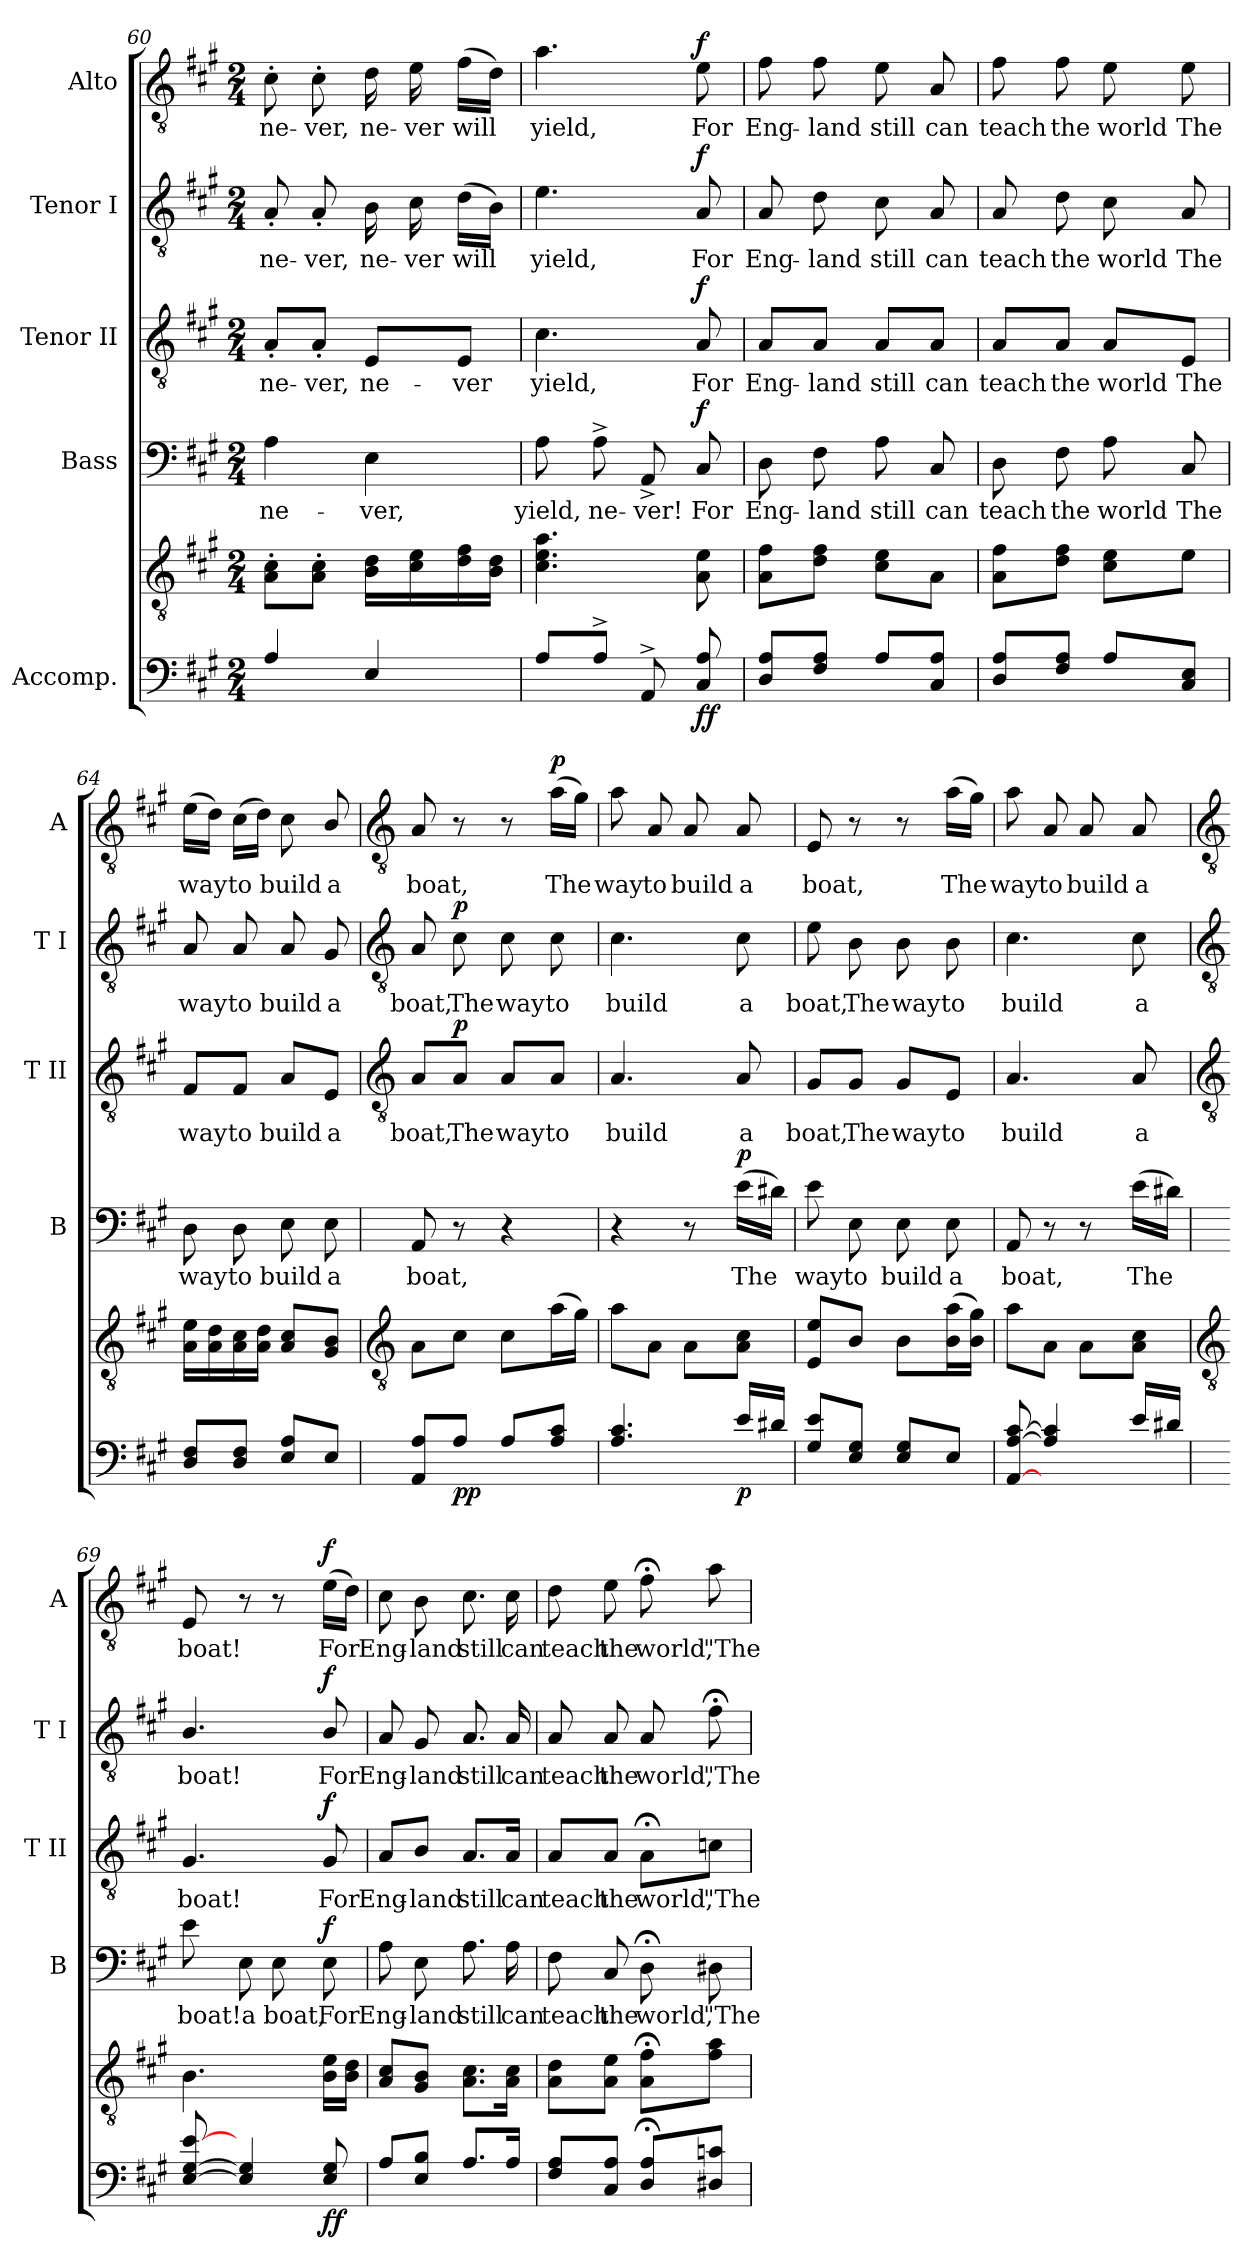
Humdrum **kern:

**kern	**kern	**dynam	**kern	**text	**dynam	**kern	**text	**dynam	**kern	**text	**dynam	**kern	**text	**dynam
*part5	*part5	*part5	*part4	*part4	*part4	*part3	*part3	*part3	*part2	*part2	*part2	*part1	*part1	*part1
*staff6	*staff5	*staff5/6	*staff4	*staff4	*staff4	*staff3	*staff3	*staff3	*staff2	*staff2	*staff2	*staff1	*staff1	*staff1
*I"Accomp.	*	*	*I"Bass	*	*	*I"Tenor II	*	*	*I"Tenor I	*	*	*I"Alto	*	*
*	*	*	*I'B	*	*	*I'T II	*	*	*I'T I	*	*	*I'A	*	*
!!LO:LB:g=z
*clefF4	*clefGv2	*	*clefF4	*	*	*clefGv2	*	*	*clefGv2	*	*	*clefGv2	*	*
*k[f#c#g#]	*k[f#c#g#]	*	*k[f#c#g#]	*	*	*k[f#c#g#]	*	*	*k[f#c#g#]	*	*	*k[f#c#g#]	*	*
*A:	*A:	*	*A:	*	*	*A:	*	*	*A:	*	*	*A:	*	*
*M2/4	*M2/4	*	*M2/4	*	*	*M2/4	*	*	*M2/4	*	*	*M2/4	*	*
=60	=60	=60	=60	=60	=60	=60	=60	=60	=60	=60	=60	=60	=60	=60
*^	*	*	*	*	*	*	*	*	*	*	*	*	*	*
!	!LO:N:vis=1	!	!	!	!LO:LY:b	!	!	!LO:LY:b	!	!	!LO:LY:b	!	!	!LO:LY:b	!
4A	2ryy	8A' 8c#'L	.	4A	ne-	.	8A'/L	ne-	.	8A'	ne-	.	8c#'	ne-	.
!	!	!	!	!	!	!	!	!LO:LY:b	!	!	!LO:LY:b	!	!	!LO:LY:b	!
.	.	8A' 8c#'J	.	.	.	.	8A'/J	-ver,	.	8A'	-ver,	.	8c#'	-ver,	.
!	!	!	!	!	!LO:LY:b	!	!	!LO:LY:b	!	!	!LO:LY:b	!	!	!LO:LY:b	!
4E	.	16B 16dLL	.	4E	-ver,	.	8E/L	ne-	.	16B	ne-	.	16d	ne-	.
!	!	!	!	!	!	!	!	!	!	!	!LO:LY:b	!	!	!LO:LY:b	!
.	.	16c# 16e	.	.	.	.	.	.	.	16c#	-ver	.	16e	-ver	.
!	!	!	!	!	!	!	!	!LO:LY:b	!	!	!LO:LY:b	!	!	!LO:LY:b	!
.	.	16d 16f#	.	.	.	.	8E/J	-ver	.	(>16dLL	will	.	(>16f#LL	will	.
.	.	16B 16dJJ	.	.	.	.	.	.	.	16BJJ)	.	.	16dJJ)	.	.
=61	=61	=61	=61	=61	=61	=61	=61	=61	=61	=61	=61	=61	=61	=61	=61
!	!LO:N:vis=1	!	!	!	!LO:LY:b	!	!	!LO:LY:b	!	!	!LO:LY:b	!	!	!LO:LY:b	!
8AL	2ryy	4.c# 4.e 4.a	.	8A	yield,	.	4.c#	yield,	.	4.e	yield,	.	4.a	yield,	.
!	!	!	!	!	!LO:LY:b	!	!	!	!	!	!	!	!	!	!
8A^J	.	.	.	8A^	ne-	.	.	.	.	.	.	.	.	.	.
!	!	!	!	!	!LO:LY:b	!	!	!	!	!	!	!	!	!	!
8AA^	.	.	.	8AA^	-ver!	.	.	.	.	.	.	.	.	.	.
!	!	!	!LO:DY:b=2	!	!LO:LY:b	!	!	!LO:LY:b	!	!	!LO:LY:b	!	!	!LO:LY:b	!
!	!	!	!LO:DY:n=1:b	!	!	!LO:DY:b	!	!	!LO:DY:b	!	!	!LO:DY:b	!	!	!LO:DY:b
8C# 8A	.	8A 8e	f f	8C#	For	f	8A	For	f	8A	For	f	8e	For	f
=62	=62	=62	=62	=62	=62	=62	=62	=62	=62	=62	=62	=62	=62	=62	=62
!	!LO:N:vis=1	!	!	!	!LO:LY:b	!	!	!LO:LY:b	!	!	!LO:LY:b	!	!	!LO:LY:b	!
8D 8AL	2ryy	8A 8f#L	.	8D	Eng-	.	8A/L	Eng-	.	8A	Eng-	.	8f#	Eng-	.
!	!	!	!	!	!LO:LY:b	!	!	!LO:LY:b	!	!	!LO:LY:b	!	!	!LO:LY:b	!
8F# 8AJ	.	8d 8f#J	.	8F#	-land	.	8A/J	-land	.	8d	-land	.	8f#	-land	.
!	!	!	!	!	!LO:LY:b	!	!	!LO:LY:b	!	!	!LO:LY:b	!	!	!LO:LY:b	!
8AL	.	8c# 8eL	.	8A	still	.	8A/L	still	.	8c#	still	.	8e	still	.
!	!	!	!	!	!LO:LY:b	!	!	!LO:LY:b	!	!	!LO:LY:b	!	!	!LO:LY:b	!
8C# 8AJ	.	8AJ	.	8C#	can	.	8A/J	can	.	8A	can	.	8A	can	.
=63	=63	=63	=63	=63	=63	=63	=63	=63	=63	=63	=63	=63	=63	=63	=63
!	!LO:N:vis=1	!	!	!	!LO:LY:b	!	!	!LO:LY:b	!	!	!LO:LY:b	!	!	!LO:LY:b	!
8D 8AL	2ryy	8A 8f#L	.	8D	teach	.	8A/L	teach	.	8A	teach	.	8f#	teach	.
!	!	!	!	!	!LO:LY:b	!	!	!LO:LY:b	!	!	!LO:LY:b	!	!	!LO:LY:b	!
8F# 8AJ	.	8d 8f#J	.	8F#	the	.	8A/J	the	.	8d	the	.	8f#	the	.
!	!	!	!	!	!LO:LY:b	!	!	!LO:LY:b	!	!	!LO:LY:b	!	!	!LO:LY:b	!
8AL	.	8c# 8eL	.	8A	world	.	8A/L	world	.	8c#	world	.	8e	world	.
!	!	!	!	!	!LO:LY:b	!	!	!LO:LY:b	!	!	!LO:LY:b	!	!	!LO:LY:b	!
8C# 8EJ	.	8eJ	.	8C#	The	.	8E/J	The	.	8A	The	.	8e	The	.
=64	=64	=64	=64	=64	=64	=64	=64	=64	=64	=64	=64	=64	=64	=64	=64
!	!LO:N:vis=1	!	!	!	!LO:LY:b	!	!	!LO:LY:b	!	!	!LO:LY:b	!	!	!LO:LY:b	!
8D 8F#L	2ryy	16A 16eLL	.	8D	way	.	8F#/L	way	.	8A	way	.	(>16eLL	way	.
.	.	16A 16d	.	.	.	.	.	.	.	.	.	.	16dJJ)	.	.
!	!	!	!	!	!LO:LY:b	!	!	!LO:LY:b	!	!	!LO:LY:b	!	!	!LO:LY:b	!
8D 8F#J	.	16A 16c#	.	8D	to	.	8F#/J	to	.	8A	to	.	(>16c#LL	to	.
.	.	16A 16dJJ	.	.	.	.	.	.	.	.	.	.	16dJJ)	.	.
!	!	!	!	!	!LO:LY:b	!	!	!LO:LY:b	!	!	!LO:LY:b	!	!	!LO:LY:b	!
8E 8AL	.	8A 8c#L	.	8E	build	.	8A/L	build	.	8A	build	.	8c#	build	.
!	!	!	!	!	!LO:LY:b	!	!	!LO:LY:b	!	!	!LO:LY:b	!	!	!LO:LY:b	!
8EJ	.	8G#/ 8B/J	.	8E	a	.	8E/J	a	.	8G#	a	.	8B/	a	.
!!LO:LB:g=z
=65	=65	=65	=65	=65	=65	=65	=65	=65	=65	=65	=65	=65	=65	=65	=65
*	*	*clefGv2	*	*	*	*	*clefGv2	*	*	*clefGv2	*	*	*clefGv2	*	*
!	!LO:N:vis=1	!	!	!	!LO:LY:b	!	!	!LO:LY:b	!	!	!LO:LY:b	!	!	!LO:LY:b	!
8AA 8AL	2ryy	8AL	.	8AA	boat,	.	8A/L	boat,	.	8A	boat,	.	8A	boat,	.
!	!	!	!LO:DY:b=2	!	!	!	!	!LO:LY:b	!	!	!LO:LY:b	!	!	!	!
!	!	!	!LO:DY:n=1:b	!	!	!	!	!	!LO:DY:b	!	!	!LO:DY:b	!	!	!
8AJ	.	8c#J	p p	8r	.	.	8A/J	The	p	8c#	The	p	8r	.	.
!	!	!	!	!	!	!	!	!LO:LY:b	!	!	!LO:LY:b	!	!	!	!
8AL	.	8c#L	.	4r	.	.	8A/L	way	.	8c#	way	.	8r	.	.
!	!	!	!	!	!	!	!	!LO:LY:b	!	!	!LO:LY:b	!	!	!LO:LY:b	!LO:DY:b
8A 8c#J	.	(>16aL	.	.	.	.	8A/J	to	.	8c#	to	.	(>16aLL	The	p
.	.	16g#JJ)	.	.	.	.	.	.	.	.	.	.	16g#JJ)	.	.
=66	=66	=66	=66	=66	=66	=66	=66	=66	=66	=66	=66	=66	=66	=66	=66
!	!LO:N:vis=1	!	!	!	!	!	!	!LO:LY:b	!	!	!LO:LY:b	!	!	!LO:LY:b	!
4.A 4.c#	2ryy	8aL	.	4r	.	.	4.A	build	.	4.c#	build	.	8a	way	.
!	!	!	!	!	!	!	!	!	!	!	!	!	!	!LO:LY:b	!
.	.	8AJ	.	.	.	.	.	.	.	.	.	.	8A	to	.
!	!	!	!	!	!	!	!	!	!	!	!	!	!	!LO:LY:b	!
.	.	8AL	.	8r	.	.	.	.	.	.	.	.	8A	build	.
!	!	!	!LO:DY:b=2	!	!LO:LY:b	!LO:DY:b	!	!LO:LY:b	!	!	!LO:LY:b	!	!	!LO:LY:b	!
16eLL	.	8A 8c#J	p	(>16eLL	The	p	8A	a	.	8c#	a	.	8A	a	.
16d#XJJ	.	.	.	16d#XJJ)	.	.	.	.	.	.	.	.	.	.	.
=67	=67	=67	=67	=67	=67	=67	=67	=67	=67	=67	=67	=67	=67	=67	=67
!	!LO:N:vis=1	!	!	!	!LO:LY:b	!	!	!LO:LY:b	!	!	!LO:LY:b	!	!	!LO:LY:b	!
8G# 8eL	2ryy	8E 8eL	.	8e	way	.	8G#/L	boat,	.	8e	boat,	.	8E	boat,	.
!	!	!	!	!	!LO:LY:b	!	!	!LO:LY:b	!	!	!LO:LY:b	!	!	!	!
8E 8G#J	.	8BJ	.	8E	to	.	8G#/J	The	.	8B	The	.	8r	.	.
!	!	!	!	!	!LO:LY:b	!	!	!LO:LY:b	!	!	!LO:LY:b	!	!	!	!
8E 8G#L	.	8BL	.	8E	build	.	8G#/L	way	.	8B	way	.	8r	.	.
!	!	!	!	!	!LO:LY:b	!	!	!LO:LY:b	!	!	!LO:LY:b	!	!	!LO:LY:b	!
8EJ	.	(>16B 16aL	.	8E	a	.	8E/J	to	.	8B	to	.	(>16aLL	The	.
.	.	16B 16g#JJ)	.	.	.	.	.	.	.	.	.	.	16g#JJ)	.	.
=68	=68	=68	=68	=68	=68	=68	=68	=68	=68	=68	=68	=68	=68	=68	=68
!	!LO:N:vis=1	!	!	!	!LO:LY:b	!	!	!LO:LY:b	!	!	!LO:LY:b	!	!	!LO:LY:b	!
[8AA [8A [8c#	2ryy	8aL	.	8AA	boat,	.	4.A	build	.	4.c#	build	.	8a	way	.
!	!	!	!	!	!	!	!	!	!	!	!	!	!	!LO:LY:b	!
4A] 4c#]	.	8AJ	.	8r	.	.	.	.	.	.	.	.	8A	to	.
!	!	!	!	!	!	!	!	!	!	!	!	!	!	!LO:LY:b	!
.	.	8AL	.	8r	.	.	.	.	.	.	.	.	8A	build	.
!	!	!	!	!	!LO:LY:b	!	!	!LO:LY:b	!	!	!LO:LY:b	!	!	!LO:LY:b	!
16eLL	.	8A 8c#J	.	(>16eLL	The	.	8A	a	.	8c#	a	.	8A	a	.
16d#XJJ	.	.	.	16d#XJJ)	.	.	.	.	.	.	.	.	.	.	.
!!LO:LB:g=z
=69	=69	=69	=69	=69	=69	=69	=69	=69	=69	=69	=69	=69	=69	=69	=69
*	*	*clefGv2	*	*	*	*	*clefGv2	*	*	*clefGv2	*	*	*clefGv2	*	*
!	!LO:N:vis=1	!	!	!	!LO:LY:b	!	!	!LO:LY:b	!	!	!LO:LY:b	!	!	!LO:LY:b	!
[8E [8G# [8e	2ryy	4.B	.	8e	boat!	.	4.G#	boat!	.	4.B/	boat!	.	8E	boat!	.
!	!	!	!	!	!LO:LY:b	!	!	!	!	!	!	!	!	!	!
4E] 4G#]	.	.	.	8E	a	.	.	.	.	.	.	.	8r	.	.
!	!	!	!	!	!LO:LY:b	!	!	!	!	!	!	!	!	!	!
.	.	.	.	8E	boat,	.	.	.	.	.	.	.	8r	.	.
!	!	!	!LO:DY:b=2	!	!LO:LY:b	!	!	!LO:LY:b	!	!	!LO:LY:b	!	!	!LO:LY:b	!
!	!	!	!LO:DY:n=1:b	!	!	!LO:DY:b	!	!	!LO:DY:b	!	!	!LO:DY:b	!	!	!LO:DY:b
8E 8G#	.	16B 16eLL	f f	8E	For	f	8G#	For	f	8B/	For	f	(>16eLL	For	f
.	.	16B 16dJJ	.	.	.	.	.	.	.	.	.	.	16dJJ)	.	.
=70	=70	=70	=70	=70	=70	=70	=70	=70	=70	=70	=70	=70	=70	=70	=70
!	!LO:N:vis=1	!	!	!	!LO:LY:b	!	!	!LO:LY:b	!	!	!LO:LY:b	!	!	!LO:LY:b	!
8AL	2ryy	8A 8c#L	.	8A	Eng-	.	8A/L	Eng-	.	8A	Eng-	.	8c#	Eng-	.
!	!	!	!	!	!LO:LY:b	!	!	!LO:LY:b	!	!	!LO:LY:b	!	!	!LO:LY:b	!
8E 8BJ	.	8G# 8BJ	.	8E	-land	.	8B/J	-land	.	8G#	-land	.	8B	-land	.
!	!	!	!	!	!LO:LY:b	!	!	!LO:LY:b	!	!	!LO:LY:b	!	!	!LO:LY:b	!
8.AL	.	8.A 8.c#L	.	8.A	still	.	8.A/L	still	.	8.A	still	.	8.c#	still	.
!	!	!	!	!	!LO:LY:b	!	!	!LO:LY:b	!	!	!LO:LY:b	!	!	!LO:LY:b	!
16AJ	.	16A 16c#J	.	16A	can	.	16A/Jk	can	.	16A	can	.	16c#	can	.
=71	=71	=71	=71	=71	=71	=71	=71	=71	=71	=71	=71	=71	=71	=71	=71
!	!LO:N:vis=1	!	!	!	!LO:LY:b	!	!	!LO:LY:b	!	!	!LO:LY:b	!	!	!LO:LY:b	!
8F# 8AL	2ryy	8A 8dL	.	8F#	teach	.	8A/L	teach	.	8A	teach	.	8d	teach	.
!	!	!	!	!	!LO:LY:b	!	!	!LO:LY:b	!	!	!LO:LY:b	!	!	!LO:LY:b	!
8C# 8AJ	.	8A 8eJ	.	8C#	the	.	8A/J	the	.	8A	the	.	8e	the	.
!	!	!	!	!	!LO:LY:b	!	!	!LO:LY:b	!	!	!LO:LY:b	!	!	!LO:LY:b	!
8D;< 8A;<L	.	8A;< 8f#;<L	.	8D;<	world,	.	8A;<\L	world,	.	8A	world,	.	8f#;<	world,	.
!	!	!	!	!	!LO:LY:b	!	!	!LO:LY:b	!	!	!LO:LY:b	!	!	!LO:LY:b	!
8D#X 8cnJ	.	8f# 8aJ	.	8D#X	"The	.	8cn\J	"The	.	8f#;<	"The	.	8a	"The	.
*v	*v	*	*	*	*	*	*	*	*	*	*	*	*	*	*
=	=	=	=	=	=	=	=	=	=	=	=	=	=	=
*-	*-	*-	*-	*-	*-	*-	*-	*-	*-	*-	*-	*-	*-	*-
